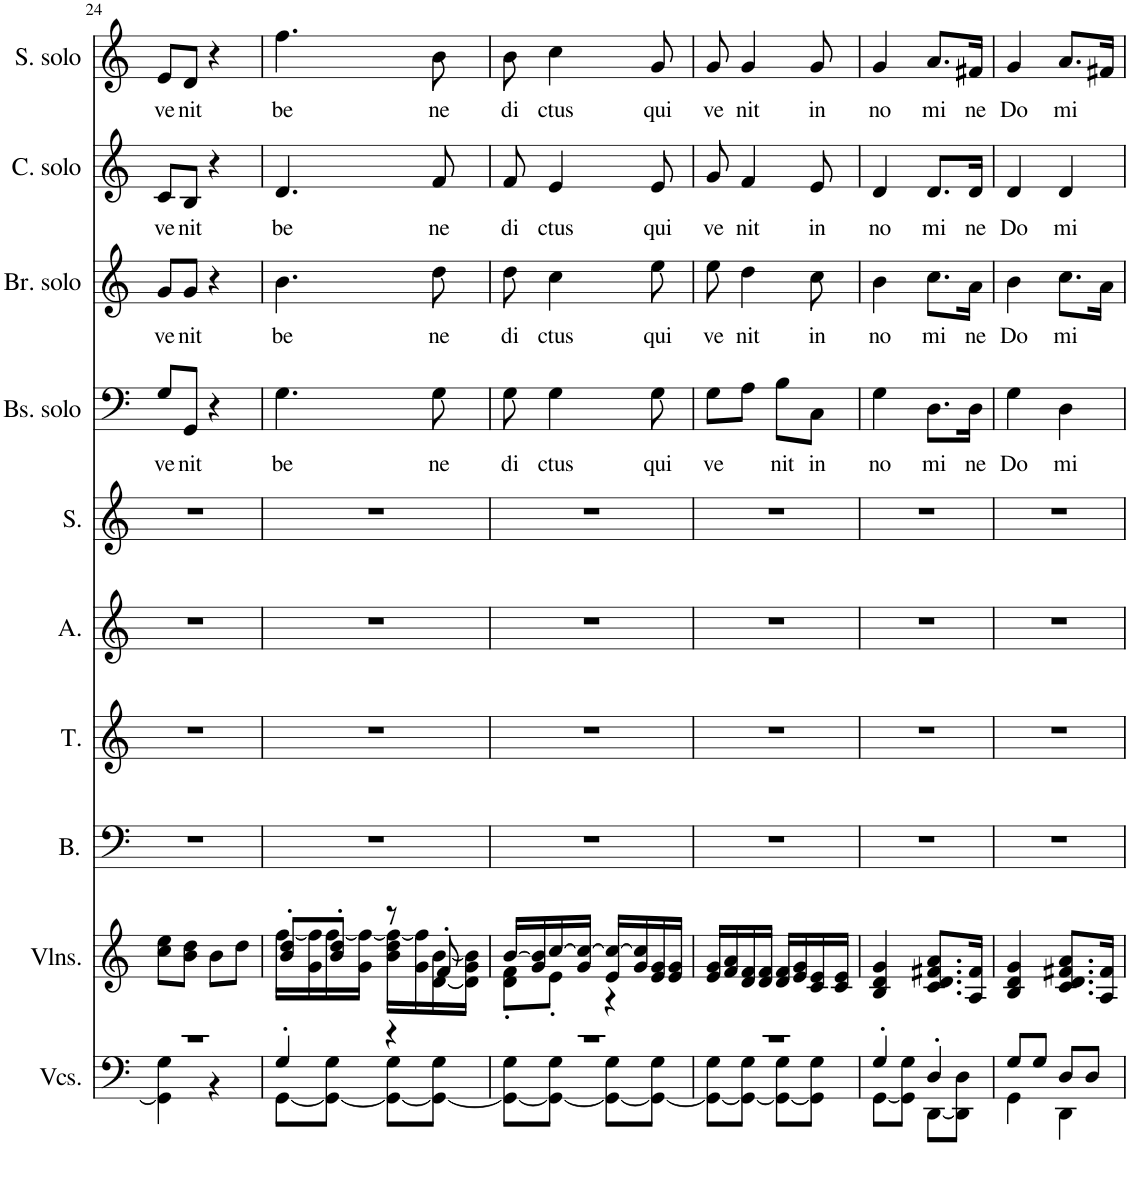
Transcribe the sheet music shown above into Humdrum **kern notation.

**kern	**kern	**kern	**kern	**kern	**kern	**kern	**text	**kern	**text	**kern	**text	**kern	**text
*part10	*part9	*part8	*part7	*part6	*part5	*part4	*part4	*part3	*part3	*part2	*part2	*part1	*part1
*staff10	*staff9	*staff8	*staff7	*staff6	*staff5	*staff4	*staff4	*staff3	*staff3	*staff2	*staff2	*staff1	*staff1
*I"Violoncelles, Accompaniment: Left	*I"Violons, Accompaniment: Right	*I"Bass	*I"Ténor	*I"Alto	*I"Soprano	*I"Bass solo	*	*I"Baryton solo	*	*I"Contralto solo	*	*I"Soprano solo	*
*I'Vcs.	*I'Vlns.	*I'B.	*I'T.	*I'A.	*I'S.	*I'Bs. solo	*	*I'Br. solo	*	*I'C. solo	*	*I'S. solo	*
!!LO:PB:g=z
*clefF4	*clefG2	*clefF4	*clefG2	*clefG2	*clefG2	*clefF4	*	*clefG2	*	*clefG2	*	*clefG2	*
*	*	*	*	*	*	*	*	*Trd7c12	*	*	*	*	*
*k[]	*k[]	*k[]	*k[]	*k[]	*k[]	*k[]	*	*k[]	*	*k[]	*	*k[]	*
*M2/4	*M2/4	*M2/4	*M2/4	*M2/4	*M2/4	*M2/4	*	*M2/4	*	*M2/4	*	*M2/4	*
=24	=24	=24	=24	=24	=24	=24	=24	=24	=24	=24	=24	=24	=24
*^	*	*	*	*	*	*	*	*	*	*	*	*	*
!	!	!	!	!	!	!	!	!LO:LY:b	!	!LO:LY:b	!	!LO:LY:b	!	!LO:LY:b
2r	4GG\] 4G\	8cc\ 8ee\L	2r	2r	2r	2r	8G/L	ve	8g/L	ve	8c/L	ve	8e/L	ve
!	!	!	!	!	!	!	!	!LO:LY:b	!	!LO:LY:b	!	!LO:LY:b	!	!LO:LY:b
.	.	8b\ 8dd\J	.	.	.	.	8GG/J	nit	8g/J	nit	8B/J	nit	8d/J	nit
.	4r	8b\L	.	.	.	.	4r	.	4r	.	4r	.	4r	.
.	.	8dd\J	.	.	.	.	.	.	.	.	.	.	.	.
=25	=25	=25	=25	=25	=25	=25	=25	=25	=25	=25	=25	=25	=25	=25
*	*	*^	*	*	*	*	*	*	*	*	*	*	*	*
!	!	!	!	!	!	!	!	!	!LO:LY:b	!	!LO:LY:b	!	!LO:LY:b	!	!LO:LY:b
4G'/	[8GG\L	8b/' 8dd/'L	[16ff\LL	2r	2r	2r	2r	4.G\	be	4.b\	be	4.d/	be	4.ff\	be
.	.	.	16g\ 16ff\]	.	.	.	.	.	.	.	.	.	.	.	.
.	8GG\_ 8G\J	8b/' 8dd/'J	[16ff\	.	.	.	.	.	.	.	.	.	.	.	.
.	.	.	16g\ 16ff\_JJ	.	.	.	.	.	.	.	.	.	.	.	.
4r	8GG\_ 8G\L	8r	16b\ 16dd\ 16ff\_LL	.	.	.	.	.	.	.	.	.	.	.	.
.	.	.	16g\ 16ff\]	.	.	.	.	.	.	.	.	.	.	.	.
!	!	!	!	!	!	!	!	!	!LO:LY:b	!	!LO:LY:b	!	!LO:LY:b	!	!LO:LY:b
.	8GG\_ 8G\J	8f'/	[16d\ [16b\	.	.	.	.	8G\	ne	8dd\	ne	8f/	ne	8b\	ne
.	.	.	16d\] 16g\ 16b\]JJ	.	.	.	.	.	.	.	.	.	.	.	.
=26	=26	=26	=26	=26	=26	=26	=26	=26	=26	=26	=26	=26	=26	=26	=26
!	!	!	!	!	!	!	!	!	!LO:LY:b	!	!LO:LY:b	!	!LO:LY:b	!	!LO:LY:b
2r	8GG\_ 8G\L	[16b/LL	8d\' 8f\'L	2r	2r	2r	2r	8G\	di	8dd\	di	8f/	di	8b\	di
.	.	16g/ 16b/]	.	.	.	.	.	.	.	.	.	.	.	.	.
!	!	!	!	!	!	!	!	!	!LO:LY:b	!	!LO:LY:b	!	!LO:LY:b	!	!LO:LY:b
.	8GG\_ 8G\J	[16cc/	8e'\J	.	.	.	.	4G\	ctus	4cc\	ctus	4e/	ctus	4cc\	ctus
.	.	16g/ 16cc/_JJ	.	.	.	.	.	.	.	.	.	.	.	.	.
.	8GG\_ 8G\L	16e/ 16cc/_LL	4r	.	.	.	.	.	.	.	.	.	.	.	.
.	.	16g/ 16cc/]	.	.	.	.	.	.	.	.	.	.	.	.	.
!	!	!	!	!	!	!	!	!	!LO:LY:b	!	!LO:LY:b	!	!LO:LY:b	!	!LO:LY:b
.	8GG\_ 8G\J	16e/ 16g/	.	.	.	.	.	8G\	qui	8ee\	qui	8e/	qui	8g/	qui
.	.	16e/ 16g/JJ	.	.	.	.	.	.	.	.	.	.	.	.	.
*	*	*v	*v	*	*	*	*	*	*	*	*	*	*	*	*
=27	=27	=27	=27	=27	=27	=27	=27	=27	=27	=27	=27	=27	=27	=27
!	!	!	!	!	!	!	!	!LO:LY:b	!	!LO:LY:b	!	!LO:LY:b	!	!LO:LY:b
2r	8GG\_ 8G\L	16e/ 16g/LL	2r	2r	2r	2r	8G\L	ve	8ee\	ve	8g/	ve	8g/	ve
.	.	16f/ 16a/	.	.	.	.	.	.	.	.	.	.	.	.
!	!	!	!	!	!	!	!	!	!	!LO:LY:b	!	!LO:LY:b	!	!LO:LY:b
.	8GG\_ 8G\J	16d/ 16f/	.	.	.	.	8A\J	.	4dd\	nit	4f/	nit	4g/	nit
.	.	16d/ 16f/JJ	.	.	.	.	.	.	.	.	.	.	.	.
!	!	!	!	!	!	!	!	!LO:LY:b	!	!	!	!	!	!
.	8GG\_ 8G\L	16d/ 16f/LL	.	.	.	.	8B\L	nit	.	.	.	.	.	.
.	.	16e/ 16g/	.	.	.	.	.	.	.	.	.	.	.	.
!	!	!	!	!	!	!	!	!LO:LY:b	!	!LO:LY:b	!	!LO:LY:b	!	!LO:LY:b
.	8GG\] 8G\J	16c/ 16e/	.	.	.	.	8C\J	in	8cc\	in	8e/	in	8g/	in
.	.	16c/ 16e/JJ	.	.	.	.	.	.	.	.	.	.	.	.
=28	=28	=28	=28	=28	=28	=28	=28	=28	=28	=28	=28	=28	=28	=28
!	!	!	!	!	!	!	!	!LO:LY:b	!	!LO:LY:b	!	!LO:LY:b	!	!LO:LY:b
4G'/	[8GG\L	4B/ 4d/ 4g/	2r	2r	2r	2r	4G\	no	4b\	no	4d/	no	4g/	no
.	8GG\] 8G\J	.	.	.	.	.	.	.	.	.	.	.	.	.
!	!	!	!	!	!	!	!	!LO:LY:b	!	!LO:LY:b	!	!LO:LY:b	!	!LO:LY:b
4D'/	[8DD\L	8.c/ 8.d/ 8.f#X/ 8.a/L	.	.	.	.	8.D\L	mi	8.cc\L	mi	8.d/L	mi	8.a/L	mi
.	8DD\] 8D\J	.	.	.	.	.	.	.	.	.	.	.	.	.
!	!	!	!	!	!	!	!	!LO:LY:b	!	!LO:LY:b	!	!LO:LY:b	!	!LO:LY:b
.	.	16A/ 16f#/Jk	.	.	.	.	16D\Jk	ne	16a\Jk	ne	16d/Jk	ne	16f#X/Jk	ne
=29	=29	=29	=29	=29	=29	=29	=29	=29	=29	=29	=29	=29	=29	=29
!	!	!	!	!	!	!	!	!LO:LY:b	!	!LO:LY:b	!	!LO:LY:b	!	!LO:LY:b
8G/L	4GG\	4B/ 4d/ 4g/	2r	2r	2r	2r	4G\	Do	4b\	Do	4d/	Do	4g/	Do
8G/J	.	.	.	.	.	.	.	.	.	.	.	.	.	.
!	!	!	!	!	!	!	!	!LO:LY:b	!	!LO:LY:b	!	!LO:LY:b	!	!LO:LY:b
8D/L	4DD\	8.c/ 8.d/ 8.f#X/ 8.a/L	.	.	.	.	4D\	mi	8.cc\L	mi	4d/	mi	8.a/L	mi
8D/J	.	.	.	.	.	.	.	.	.	.	.	.	.	.
.	.	16A/ 16f#/Jk	.	.	.	.	.	.	16a\Jk	.	.	.	16f#X/Jk	.
*v	*v	*	*	*	*	*	*	*	*	*	*	*	*	*
=	=	=	=	=	=	=	=	=	=	=	=	=	=
*-	*-	*-	*-	*-	*-	*-	*-	*-	*-	*-	*-	*-	*-
